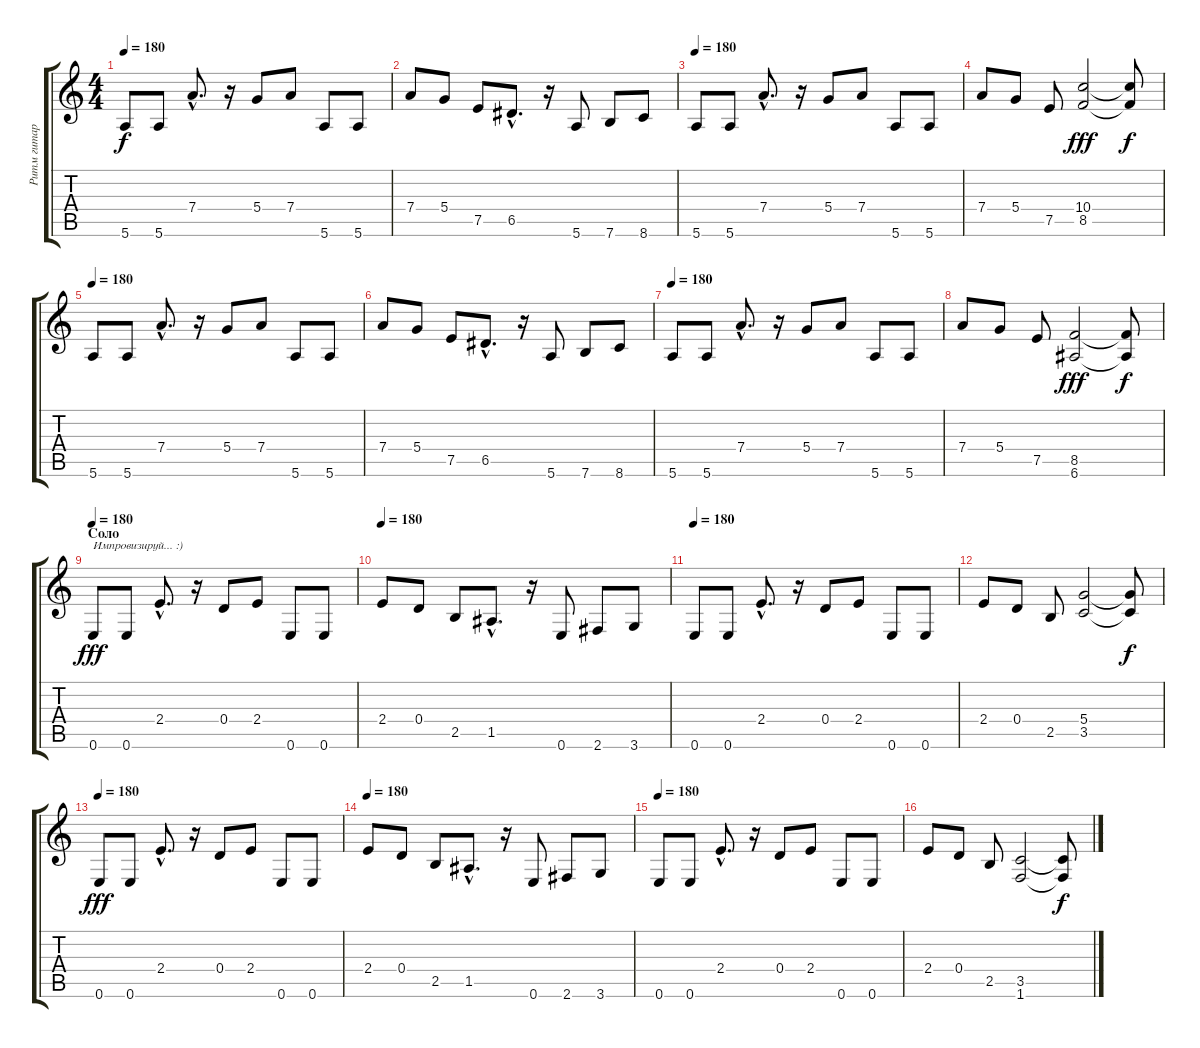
\track ("Ритм гитара" "Ритм гитар") {instrument distortionguitar}
\staff {score tabs}
\tuning (E4 B3 G3 D3 A2 E2) {hide}
\ts (4 4)
\tempo 180
\clef g2
\ks c
5.6.8{dy f} 5.6.8 7.4{hac}.8{d} r.16 5.4.8 7.4.8 5.6.8 5.6.8 |
7.4.8 5.4.8 7.5.8 6.5{hac}.8{d} r.16 5.6.8 7.6.8 8.6.8 |
\tempo 180
5.6.8 5.6.8 7.4{hac}.8{d} r.16 5.4.8 7.4.8 5.6.8 5.6.8 |
7.4.8 5.4.8 7.5.8 (10.4 8.5).2{dy fff} (10.4{t} 8.5{t}).8{dy f} |
\tempo 180
5.6.8 5.6.8 7.4{hac}.8{d} r.16 5.4.8 7.4.8 5.6.8 5.6.8 |
7.4.8 5.4.8 7.5.8 6.5{hac}.8{d} r.16 5.6.8 7.6.8 8.6.8 |
\tempo 180
5.6.8 5.6.8 7.4{hac}.8{d} r.16 5.4.8 7.4.8 5.6.8 5.6.8 |
7.4.8 5.4.8 7.5.8 (8.5 6.6).2{dy fff} (8.5{t} 6.6{t}).8{dy f} |
\section ("" "Соло")
\tempo 180
0.6.8{txt "Импровизируй... :)" dy fff} 0.6.8 2.4{hac}.8{d} r.16 0.4.8 2.4.8 0.6.8 0.6.8 |
\tempo 180
2.4.8 0.4.8 2.5.8 1.5{hac}.8{d} r.16 0.6.8 2.6.8 3.6.8 |
\tempo 180
0.6.8 0.6.8 2.4{hac}.8{d} r.16 0.4.8 2.4.8 0.6.8 0.6.8 |
2.4.8 0.4.8 2.5.8 (5.4 3.5).2 (5.4{t} 3.5{t}).8{dy f} |
\tempo 180
0.6.8{dy fff} 0.6.8 2.4{hac}.8{d} r.16 0.4.8 2.4.8 0.6.8 0.6.8 |
\tempo 180
2.4.8 0.4.8 2.5.8 1.5{hac}.8{d} r.16 0.6.8 2.6.8 3.6.8 |
\tempo 180
0.6.8 0.6.8 2.4{hac}.8{d} r.16 0.4.8 2.4.8 0.6.8 0.6.8 |
2.4.8 0.4.8 2.5.8 (3.5 1.6).2 (3.5{t} 1.6{t}).8{dy f}
